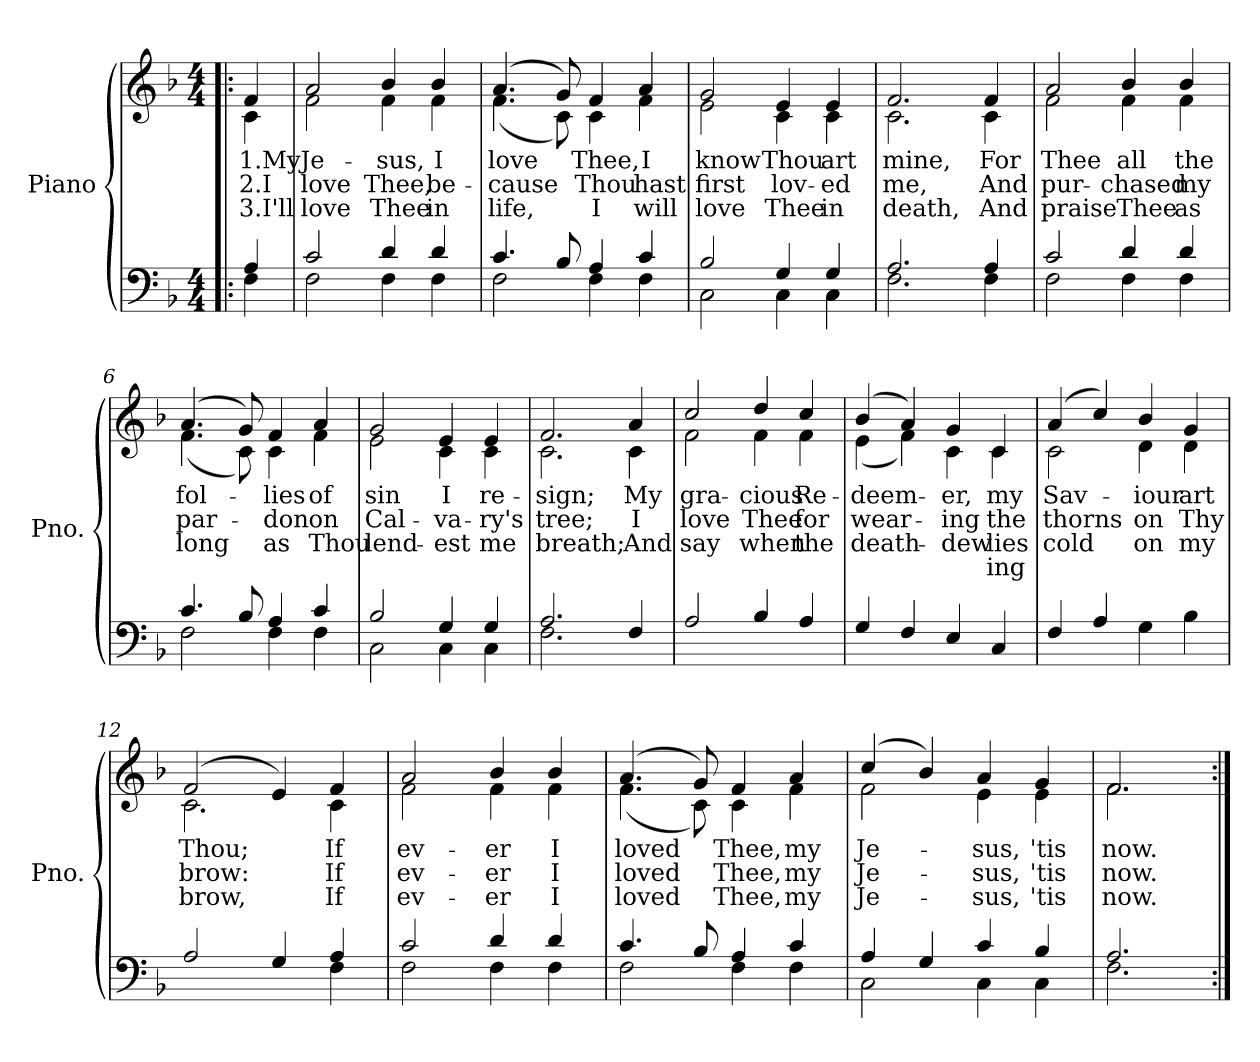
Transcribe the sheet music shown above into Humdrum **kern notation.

**kern	**kern	**text	**text	**text	**text
*part1	*part1	*part1	*part1	*part1	*part1
*staff2	*staff1	*staff1	*staff1	*staff1	*staff1
*I"Piano	*	*	*	*	*
*I'Pno.	*	*	*	*	*
*clefF4	*clefG2	*	*	*	*
*k[b-]	*k[b-]	*	*	*	*
*M4/4	*M4/4	*	*	*	*
*MM100	*MM100	*	*	*	*
=!|:	=!|:	=!|:	=!|:	=!|:	=!|:
*^	*^	*	*	*	*
4A/	4F\	4f/	4c\	1.My	2.I	3.I'll	.
=1	=1	=1	=1	=1	=1	=1	=1
2c/	2F\	2a/	2f\	Je-	love	love	.
4d/	4F\	4b-/	4f\	-sus,	Thee,	Thee	.
4d/	4F\	4b-/	4f\	I	be-	in	.
=2	=2	=2	=2	=2	=2	=2	=2
4.c/	2F\	(>4.a/	(<4.f\	love	-cause	life,	.
8B-/	.	8g/)	8c\)	.	.	.	.
4A/	4F\	4f/	4c\	Thee,	Thou	I	.
4c/	4F\	4a/	4f\	I	hast	will	.
=3	=3	=3	=3	=3	=3	=3	=3
2B-/	2C\	2g/	2e\	know	first	love	.
4G/	4C\	4e/	4c\	Thou	lov-	Thee	.
4G/	4C\	4e/	4c\	art	-ed	in	.
=4	=4	=4	=4	=4	=4	=4	=4
2.A/	2.F\	2.f/	2.c\	mine,	me,	death,	.
4A/	4F\	4f/	4c\	For	And	And	.
=5	=5	=5	=5	=5	=5	=5	=5
2c/	2F\	2a/	2f\	Thee	pur-	praise	.
4d/	4F\	4b-/	4f\	all	-chased	Thee	.
4d/	4F\	4b-/	4f\	the	my	as	.
=6	=6	=6	=6	=6	=6	=6	=6
4.c/	2F\	(>4.a/	(<4.f\	fol-	par-	long	.
8B-/	.	8g/)	8c\)	.	.	.	.
4A/	4F\	4f/	4c\	-lies	-don	as	.
4c/	4F\	4a/	4f\	of	on	Thou	.
=7	=7	=7	=7	=7	=7	=7	=7
2B-/	2C\	2g/	2e\	sin	Cal-	lend-	.
4G/	4C\	4e/	4c\	I	-va-	-est	.
4G/	4C\	4e/	4c\	re-	-ry's	me	.
=8	=8	=8	=8	=8	=8	=8	=8
2.A/	2.F\	2.f/	2.c\	-sign;	tree;	breath;	.
4F/	4ryy	4a/	4c\	My	I	And	.
*v	*v	*	*	*	*	*	*
=9	=9	=9	=9	=9	=9	=9
2A/	2cc/	2f\	gra-	love	say	.
4B-/	4dd/	4f\	-cious	Thee	when	.
4A/	4cc/	4f\	Re-	for	the	.
=10	=10	=10	=10	=10	=10	=10
4G/	(>4b-/	(<4e\	-deem-	wear-	death-	.
4F/	4a/)	4f\)	.	.	.	.
4E/	4g/	4c\	-er,	-ing	-dew	.
4C/	4c/	4c\	my	the	lies	-ing
=11	=11	=11	=11	=11	=11	=11
4F/	(>4a/	2c\	Sav-	thorns	cold	.
4A/	4cc/)	.	.	.	.	.
4G\	4b-/	4d\	-iour	on	on	.
4B-\	4g/	4d\	art	Thy	my	.
=12	=12	=12	=12	=12	=12	=12
*^	*	*	*	*	*	*
2A/	2.ryy	(>2f/	2.c\	Thou;	brow:	brow,	.
4G/	.	4e/)	.	.	.	.	.
4A/	4F\	4f/	4c\	If	If	If	.
=13	=13	=13	=13	=13	=13	=13	=13
2c/	2F\	2a/	2f\	ev-	ev-	ev-	.
4d/	4F\	4b-/	4f\	-er	-er	-er	.
4d/	4F\	4b-/	4f\	I	I	I	.
=14	=14	=14	=14	=14	=14	=14	=14
4.c/	2F\	(>4.a/	(<4.f\	loved	loved	loved	.
8B-/	.	8g/)	8c\)	.	.	.	.
4A/	4F\	4f/	4c\	Thee,	Thee,	Thee,	.
4c/	4F\	4a/	4f\	my	my	my	.
=15	=15	=15	=15	=15	=15	=15	=15
4A/	2C\	(>4cc/	2f\	Je-	Je-	Je-	.
4G/	.	4b-/)	.	.	.	.	.
4c/	4C\	4a/	4e\	-sus,	-sus,	-sus,	.
4B-/	4C\	4g/	4e\	'tis	'tis	'tis	.
=16	=16	=16	=16	=16	=16	=16	=16
2.A/	2.F\	2.f/	2.f\	now.	now.	now.	.
*v	*v	*	*	*	*	*	*
*	*v	*v	*	*	*	*
=:|!	=:|!	=:|!	=:|!	=:|!	=:|!
*-	*-	*-	*-	*-	*-
